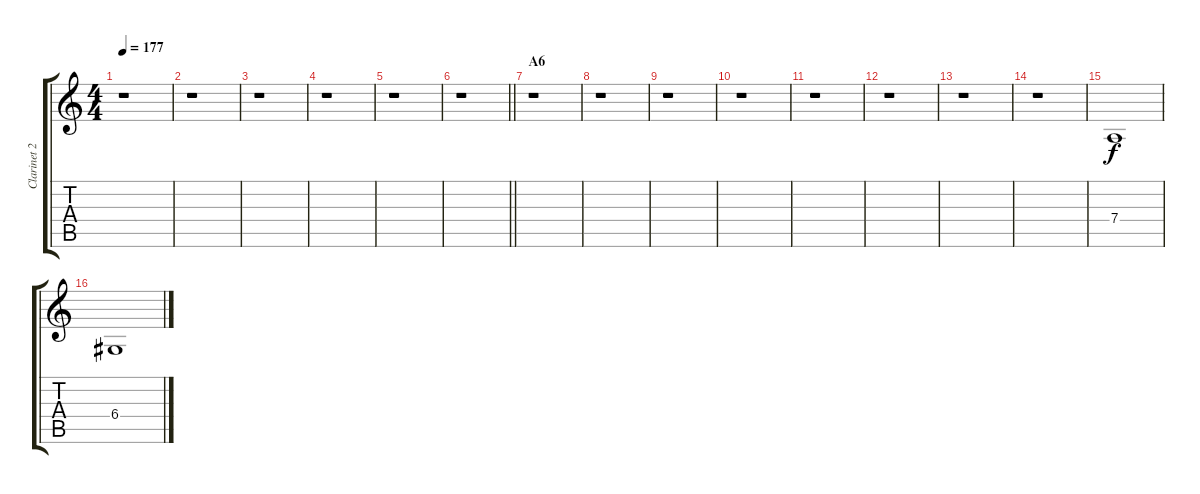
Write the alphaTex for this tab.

\track ("Clarinet 2" "Clarinet 2") {instrument clarinet}
\staff {score tabs}
\tuning (E4 B3 G3 D3 A2 E2) {hide}
\ts (4 4)
\tempo 177
\clef g2
\ks c
r.1{dy f} |
r.1 |
r.1 |
r.1 |
r.1 |
\barLineRight lightlight
r.1 |
\section ("" "A6")
r.1 |
r.1 |
r.1 |
r.1 |
r.1 |
r.1 |
r.1 |
r.1 |
7.4.1 |
6.4.1
